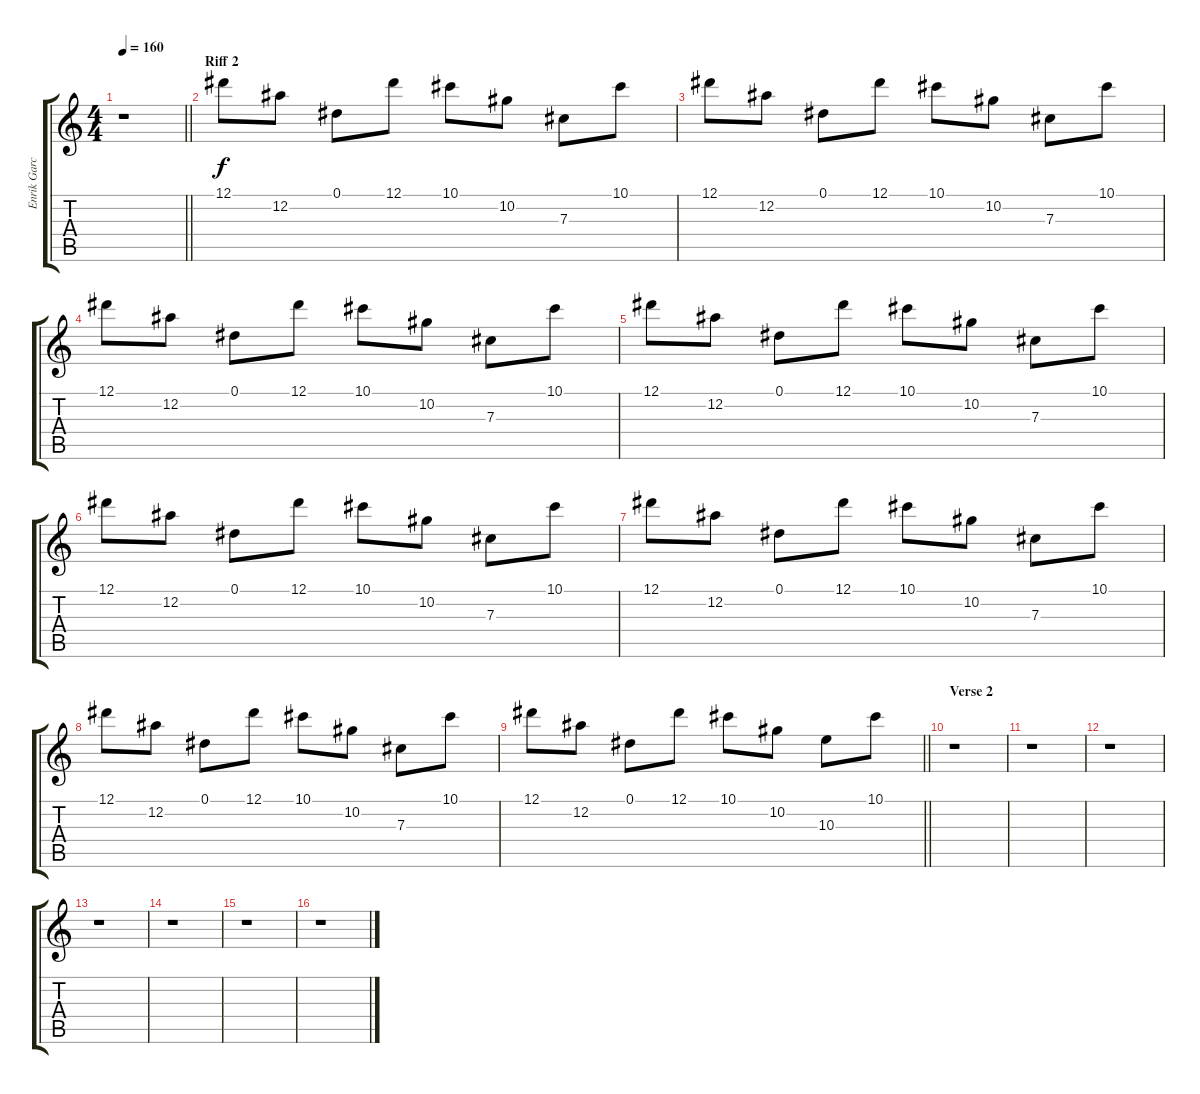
\track ("Enrik Garcia" "Enrik Garc") {instrument distortionguitar}
\staff {score tabs}
\tuning (Eb4 Bb3 Gb3 Db3 Ab2 Eb2) {hide}
\ts (4 4)
\tempo 160
\clef g2
\barLineRight lightlight
\ks c
r.1{dy f} |
\section ("" "Riff 2")
12.1.8 12.2.8 0.1.8 12.1.8 10.1.8 10.2.8 7.3.8 10.1.8 |
12.1.8 12.2.8 0.1.8 12.1.8 10.1.8 10.2.8 7.3.8 10.1.8 |
12.1.8 12.2.8 0.1.8 12.1.8 10.1.8 10.2.8 7.3.8 10.1.8 |
12.1.8 12.2.8 0.1.8 12.1.8 10.1.8 10.2.8 7.3.8 10.1.8 |
12.1.8 12.2.8 0.1.8 12.1.8 10.1.8 10.2.8 7.3.8 10.1.8 |
12.1.8 12.2.8 0.1.8 12.1.8 10.1.8 10.2.8 7.3.8 10.1.8 |
12.1.8 12.2.8 0.1.8 12.1.8 10.1.8 10.2.8 7.3.8 10.1.8 |
\barLineRight lightlight
12.1.8 12.2.8 0.1.8 12.1.8 10.1.8 10.2.8 10.3.8 10.1.8 |
\section ("" "Verse 2")
r.1 |
r.1 |
r.1 |
r.1 |
r.1 |
r.1 |
r.1
